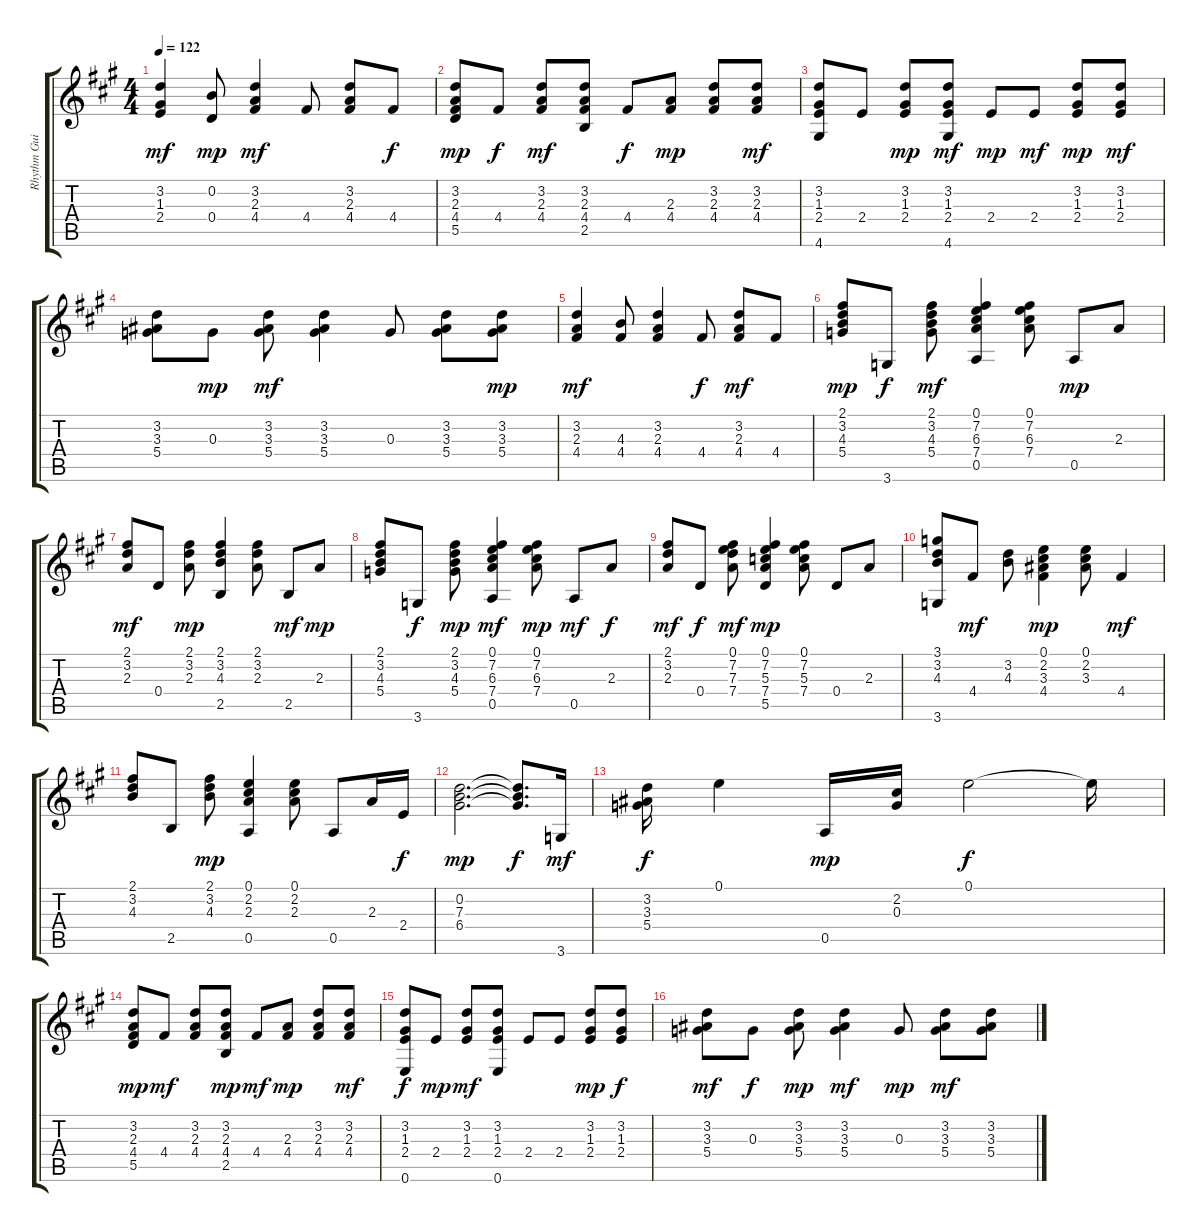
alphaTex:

\track ("Rhythm Guitar" "Rhythm Gui") {instrument acousticguitarnylon}
\staff {score tabs}
\tuning (E4 B3 G3 D3 A2 E2) {hide}
\ts (4 4)
\tempo 122
\clef g2
\ks a
(3.2 1.3 2.4).4{dy mf} (0.2 0.4).8{dy mp} (3.2 2.3 4.4).4{dy mf} 4.4.8 (3.2 2.3 4.4).8 4.4.8{dy f} |
(3.2 2.3 4.4 5.5).8{dy mp} 4.4.8{dy f} (3.2 2.3 4.4).8{dy mf} (3.2 2.3 4.4 2.5).8 4.4.8{dy f} (2.3 4.4).8{dy mp} (3.2 2.3 4.4).8 (3.2 2.3 4.4).8{dy mf} |
(3.2 1.3 2.4 4.6).8 2.4.8 (3.2 1.3 2.4).8{dy mp} (3.2 1.3 2.4 4.6).8{dy mf} 2.4.8{dy mp} 2.4.8{dy mf} (3.2 1.3 2.4).8{dy mp} (3.2 1.3 2.4).8{dy mf} |
(3.2 3.3 5.4).8 0.3.8{dy mp} (3.2 3.3 5.4).8{dy mf} (3.2 3.3 5.4).4 0.3.8 (3.2 3.3 5.4).8 (3.2 3.3 5.4).8{dy mp} |
(3.2 2.3 4.4).4{dy mf} (4.3 4.4).8 (3.2 2.3 4.4).4 4.4.8{dy f} (3.2 2.3 4.4).8{dy mf} 4.4.8 |
(2.1 3.2 4.3 5.4).8{dy mp} 3.6.8{dy f} (2.1 3.2 4.3 5.4).8{dy mf} (0.1 7.2 6.3 7.4 0.5).4 (0.1 7.2 6.3 7.4).8 0.5.8{dy mp} 2.3.8 |
(2.1 3.2 2.3).8{dy mf} 0.4.8 (2.1 3.2 2.3).8{dy mp} (2.1 3.2 4.3 2.5).4 (2.1 3.2 2.3).8 2.5.8{dy mf} 2.3.8{dy mp} |
(2.1 3.2 4.3 5.4).8 3.6.8{dy f} (2.1 3.2 4.3 5.4).8{dy mp} (0.1 7.2 6.3 7.4 0.5).4{dy mf} (0.1 7.2 6.3 7.4).8{dy mp} 0.5.8{dy mf} 2.3.8{dy f} |
(2.1 3.2 2.3).8{dy mf} 0.4.8{dy f} (0.1 7.2 7.3 7.4).8{dy mf} (0.1 7.2 5.3 7.4 5.5).4{dy mp} (0.1 7.2 5.3 7.4).8 0.4.8 2.3.8 |
(3.1 3.2 4.3 3.6).8 4.4.8{dy mf} (3.2 4.3).8 (0.1 2.2 3.3 4.4).4{dy mp} (0.1 2.2 3.3).8 4.4.4{dy mf} |
(2.1 3.2 4.3).8 2.5.8 (2.1 3.2 4.3).8{dy mp} (0.1 2.2 2.3 0.5).4 (0.1 2.2 2.3).8 0.5.8 2.3.16 2.4.16{dy f} |
(0.2 7.3 6.4).2{d dy mp} (0.2{t} 7.3{t} 6.4{t}).8{d dy f} 3.6.16{dy mf} |
(3.2 3.3 5.4).16{dy f} 0.1.4 0.5.16{dy mp} (2.2 0.3).16 0.1.2{dy f} 0.1{t}.16 |
(3.2 2.3 4.4 5.5).8{dy mp} 4.4.8{dy mf} (3.2 2.3 4.4).8 (3.2 2.3 4.4 2.5).8{dy mp} 4.4.8{dy mf} (2.3 4.4).8{dy mp} (3.2 2.3 4.4).8 (3.2 2.3 4.4).8{dy mf} |
(3.2 1.3 2.4 0.6).8{dy f} 2.4.8{dy mp} (3.2 1.3 2.4).8{dy mf} (3.2 1.3 2.4 0.6).8 2.4.8 2.4.8 (3.2 1.3 2.4).8{dy mp} (3.2 1.3 2.4).8{dy f} |
(3.2 3.3 5.4).8{dy mf} 0.3.8{dy f} (3.2 3.3 5.4).8{dy mp} (3.2 3.3 5.4).4{dy mf} 0.3.8{dy mp} (3.2 3.3 5.4).8{dy mf} (3.2 3.3 5.4).8
